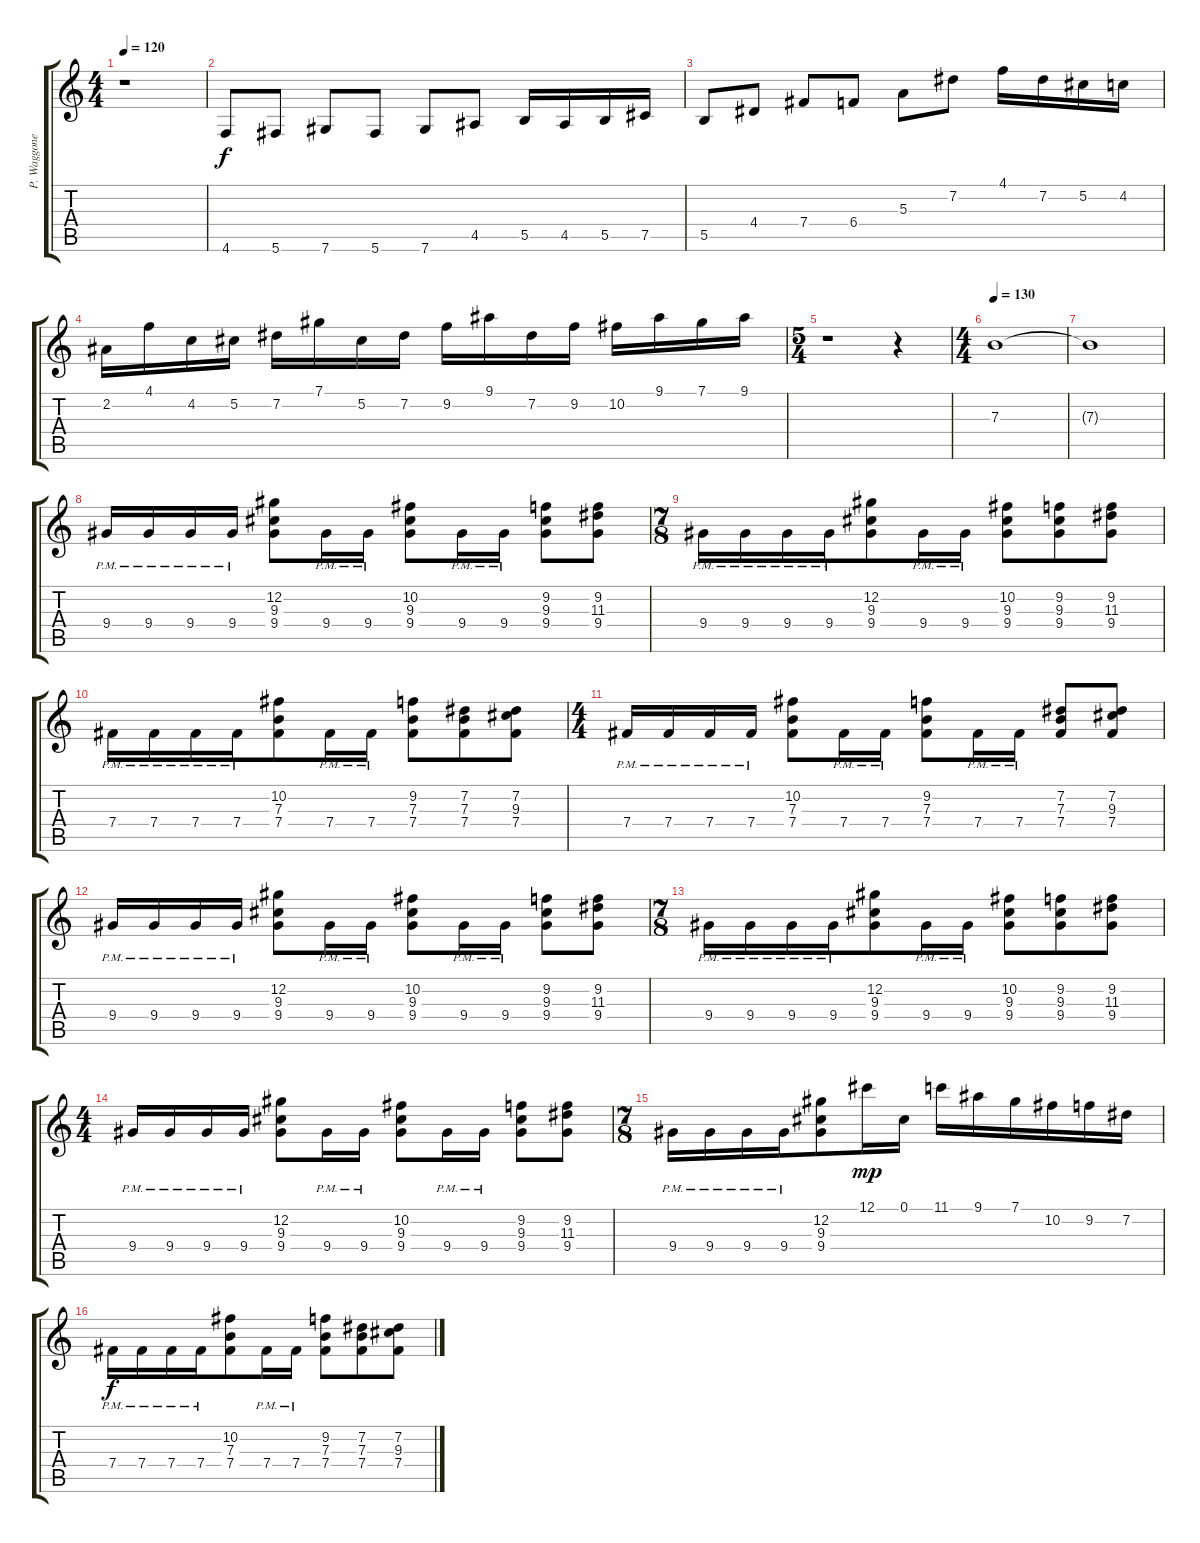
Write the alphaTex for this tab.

\track ("P. Waggoner Lead Gtr." "P. Waggone") {instrument distortionguitar}
\staff {score tabs}
\tuning (Db4 Ab3 E3 B2 Gb2 Db2) {hide}
\ts (4 4)
\tempo 120
\clef g2
\ks c
r.1{dy f} |
4.6.8 5.6.8 7.6.8 5.6.8 7.6.8 4.5.8 5.5.16 4.5.16 5.5.16 7.5.16 |
5.5.8 4.4.8 7.4.8 6.4.8 5.3.8 7.2.8 4.1.16 7.2.16 5.2.16 4.2.16 |
2.2.16 4.1.16 4.2.16 5.2.16 7.2.16 7.1.16 5.2.16 7.2.16 9.2.16 9.1.16 7.2.16 9.2.16 10.2.16 9.1.16 7.1.16 9.1.16 |
\ts (5 4)
r.1 r.4 |
\ts (4 4)
\tempo 130
7.3.1 |
7.3{t}.1 |
9.4{pm}.16 9.4{pm}.16 9.4{pm}.16 9.4{pm}.16 (12.2 9.3 9.4).8 9.4{pm}.16 9.4{pm}.16 (10.2 9.3 9.4).8 9.4{pm}.16 9.4{pm}.16 (9.2 9.3 9.4).8 (9.2 11.3 9.4).8 |
\ts (7 8)
9.4{pm}.16 9.4{pm}.16 9.4{pm}.16 9.4{pm}.16 (12.2 9.3 9.4).8 9.4{pm}.16 9.4{pm}.16 (10.2 9.3 9.4).8 (9.2 9.3 9.4).8 (9.2 11.3 9.4).8 |
7.4{pm}.16 7.4{pm}.16 7.4{pm}.16 7.4{pm}.16 (10.2 7.3 7.4).8 7.4{pm}.16 7.4{pm}.16 (9.2 7.3 7.4).8 (7.2 7.3 7.4).8 (7.2 9.3 7.4).8 |
\ts (4 4)
7.4{pm}.16 7.4{pm}.16 7.4{pm}.16 7.4{pm}.16 (10.2 7.3 7.4).8 7.4{pm}.16 7.4{pm}.16 (9.2 7.3 7.4).8 7.4{pm}.16 7.4{pm}.16 (7.2 7.3 7.4).8 (7.2 9.3 7.4).8 |
9.4{pm}.16 9.4{pm}.16 9.4{pm}.16 9.4{pm}.16 (12.2 9.3 9.4).8 9.4{pm}.16 9.4{pm}.16 (10.2 9.3 9.4).8 9.4{pm}.16 9.4{pm}.16 (9.2 9.3 9.4).8 (9.2 11.3 9.4).8 |
\ts (7 8)
9.4{pm}.16 9.4{pm}.16 9.4{pm}.16 9.4{pm}.16 (12.2 9.3 9.4).8 9.4{pm}.16 9.4{pm}.16 (10.2 9.3 9.4).8 (9.2 9.3 9.4).8 (9.2 11.3 9.4).8 |
\ts (4 4)
9.4{pm}.16 9.4{pm}.16 9.4{pm}.16 9.4{pm}.16 (12.2 9.3 9.4).8 9.4{pm}.16 9.4{pm}.16 (10.2 9.3 9.4).8 9.4{pm}.16 9.4{pm}.16 (9.2 9.3 9.4).8 (9.2 11.3 9.4).8 |
\ts (7 8)
9.4{pm}.16 9.4{pm}.16 9.4{pm}.16 9.4{pm}.16 (12.2 9.3 9.4).8 12.1.16{dy mp balance 0} 0.1.16 11.1.16 9.1.16 7.1.16 10.2.16 9.2.16 7.2.16 |
7.4{pm}.16{dy f balance 8} 7.4{pm}.16 7.4{pm}.16 7.4{pm}.16 (10.2 7.3 7.4).8 7.4{pm}.16 7.4{pm}.16 (9.2 7.3 7.4).8 (7.2 7.3 7.4).8 (7.2 9.3 7.4).8
